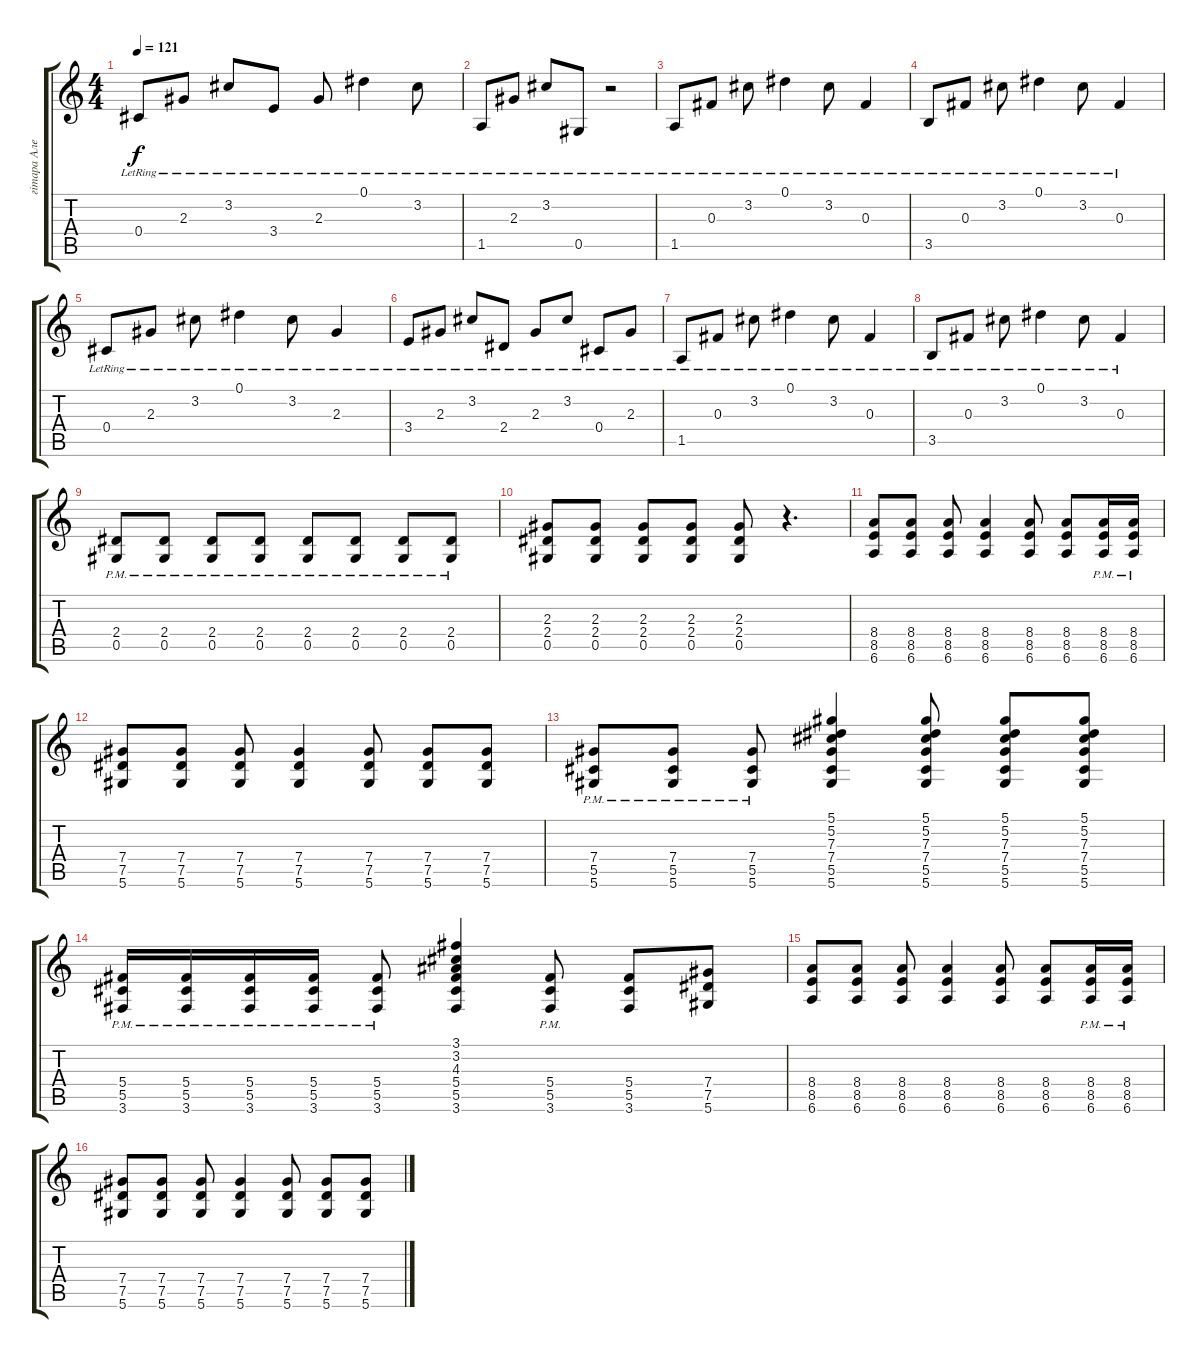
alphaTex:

\track ("гiтара Алесь " "гiтара Але") {instrument electricguitarjazz}
\staff {score tabs}
\tuning (Eb4 Bb3 Gb3 Db3 Ab2 Eb2) {hide}
\ts (4 4)
\tempo 121
\clef g2
\ks c
0.4{lr}.8{dy f} 2.3{lr}.8 3.2{lr}.8 3.4{lr}.8 2.3{lr}.8 0.1{lr}.4 3.2{lr}.8 |
1.5{lr}.8 2.3{lr}.8 3.2{lr}.8 0.5{lr}.8 r.2 |
1.5{lr}.8 0.3{lr}.8 3.2{lr}.8 0.1{lr}.4 3.2{lr}.8 0.3{lr}.4 |
3.5{lr}.8 0.3{lr}.8 3.2{lr}.8 0.1{lr}.4 3.2{lr}.8 0.3{lr}.4 |
0.4{lr}.8 2.3{lr}.8 3.2{lr}.8 0.1{lr}.4 3.2{lr}.8 2.3{lr}.4 |
3.4{lr}.8 2.3{lr}.8 3.2{lr}.8 2.4{lr}.8 2.3{lr}.8 3.2{lr}.8 0.4{lr}.8 2.3{lr}.8 |
1.5{lr}.8 0.3{lr}.8 3.2{lr}.8 0.1{lr}.4 3.2{lr}.8 0.3{lr}.4 |
3.5{lr}.8 0.3{lr}.8 3.2{lr}.8 0.1{lr}.4 3.2{lr}.8 0.3{lr}.4 |
(2.4{pm} 0.5{pm}).8 (2.4{pm} 0.5{pm}).8 (2.4{pm} 0.5{pm}).8 (2.4{pm} 0.5{pm}).8 (2.4{pm} 0.5{pm}).8 (2.4{pm} 0.5{pm}).8 (2.4{pm} 0.5{pm}).8 (2.4{pm} 0.5{pm}).8 |
(2.3 2.4 0.5).8 (2.3 2.4 0.5).8 (2.3 2.4 0.5).8 (2.3 2.4 0.5).8 (2.3 2.4 0.5).8 r.4{d} |
(8.4 8.5 6.6).8{instrument distortionguitar} (8.4 8.5 6.6).8 (8.4 8.5 6.6).8 (8.4 8.5 6.6).4 (8.4 8.5 6.6).8 (8.4 8.5 6.6).8 (8.4{pm} 8.5{pm} 6.6{pm}).16 (8.4{pm} 8.5{pm} 6.6{pm}).16 |
(7.4 7.5 5.6).8 (7.4 7.5 5.6).8 (7.4 7.5 5.6).8 (7.4 7.5 5.6).4 (7.4 7.5 5.6).8 (7.4 7.5 5.6).8 (7.4 7.5 5.6).8 |
(7.4{pm} 5.5{pm} 5.6{pm}).8 (7.4{pm} 5.5{pm} 5.6{pm}).8 (7.4{pm} 5.5{pm} 5.6{pm}).8 (5.1 5.2 7.3 7.4 5.5 5.6).4 (5.1 5.2 7.3 7.4 5.5 5.6).8 (5.1 5.2 7.3 7.4 5.5 5.6).8 (5.1 5.2 7.3 7.4 5.5 5.6).8 |
(5.4{pm} 5.5{pm} 3.6{pm}).16 (5.4{pm} 5.5{pm} 3.6{pm}).16 (5.4{pm} 5.5{pm} 3.6{pm}).16 (5.4{pm} 5.5{pm} 3.6{pm}).16 (5.4{pm} 5.5{pm} 3.6{pm}).8 (3.1 3.2 4.3 5.4 5.5 3.6).4 (5.4{pm} 5.5{pm} 3.6{pm}).8 (5.4 5.5 3.6).8 (7.4 7.5 5.6).8 |
(8.4 8.5 6.6).8 (8.4 8.5 6.6).8 (8.4 8.5 6.6).8 (8.4 8.5 6.6).4 (8.4 8.5 6.6).8 (8.4 8.5 6.6).8 (8.4{pm} 8.5{pm} 6.6{pm}).16 (8.4{pm} 8.5{pm} 6.6{pm}).16 |
(7.4 7.5 5.6).8 (7.4 7.5 5.6).8 (7.4 7.5 5.6).8 (7.4 7.5 5.6).4 (7.4 7.5 5.6).8 (7.4 7.5 5.6).8 (7.4 7.5 5.6).8
